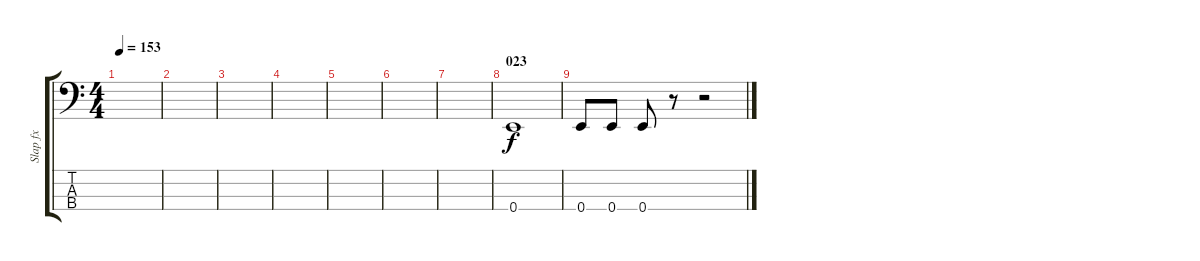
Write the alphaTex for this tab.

\track ("Slap fx" "Slap fx") {instrument slapbass1}
\staff {score tabs}
\tuning (G2 D2 A1 E1) {hide}
\ts (4 4)
\tempo 153
\clef f4
\ks c
|
|
|
|
|
|
|
\section ("" "023")
0.4.1 |
0.4.8 0.4.8 0.4.8 r.8 r.2
